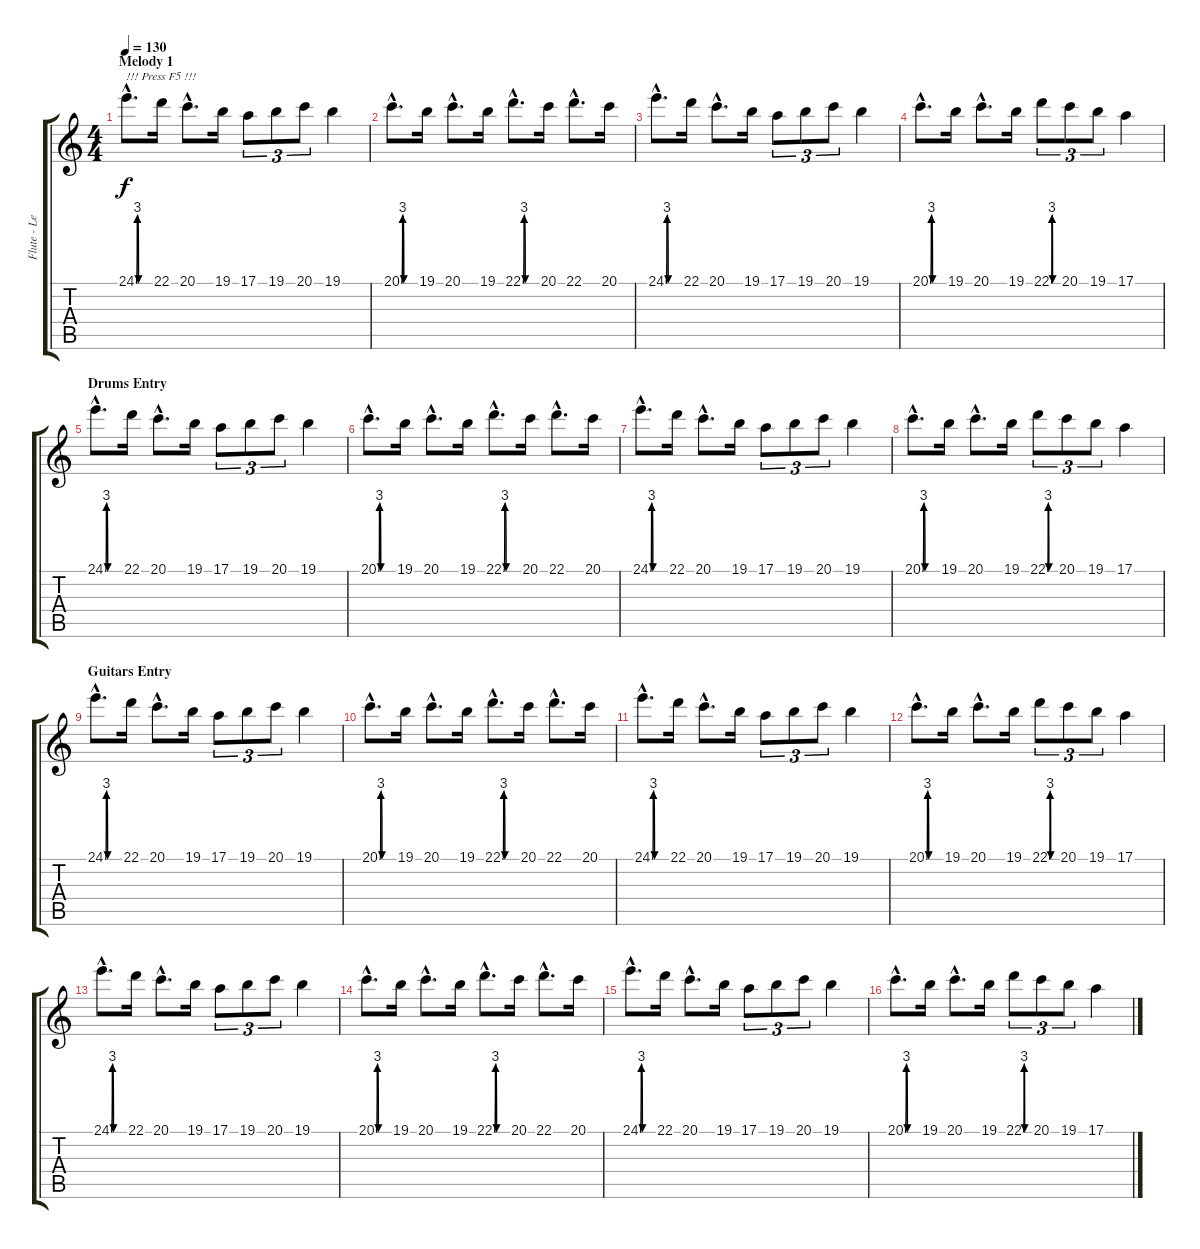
\track ("Flute - Lead" "Flute - Le") {instrument panflute}
\staff {score tabs}
\tuning (E4 B3 G3 D3 A2 E2) {hide}
\ts (4 4)
\section ("" "Melody 1")
\tempo 130
\clef g2
\ks c
24.1{be (custom 0 0 5 12 10 0 30 0 60 0) hac}.8{d txt "!!! Press F5 !!!" dy f instrument panflute} 22.1.16 20.1{hac}.8{d} 19.1.16 17.1.8{tu (3 2)} 19.1.8{tu (3 2)} 20.1.8{tu (3 2)} 19.1.4 |
20.1{be (custom 0 0 5 12 10 0 30 0 60 0) hac}.8{d} 19.1.16 20.1{hac}.8{d} 19.1.16 22.1{be (custom 0 0 5 12 10 0 30 0 60 0) hac}.8{d} 20.1.16 22.1{hac}.8{d} 20.1.16 |
24.1{be (custom 0 0 5 12 10 0 30 0 60 0) hac}.8{d} 22.1.16 20.1{hac}.8{d} 19.1.16 17.1.8{tu (3 2)} 19.1.8{tu (3 2)} 20.1.8{tu (3 2)} 19.1.4 |
20.1{be (custom 0 0 5 12 10 0 30 0 60 0) hac}.8{d} 19.1.16 20.1{hac}.8{d} 19.1.16 22.1{be (custom 0 0 5 12 10 0 30 0 60 0)}.8{tu (3 2)} 20.1.8{tu (3 2)} 19.1.8{tu (3 2)} 17.1.4 |
\section ("" "Drums Entry")
24.1{be (custom 0 0 5 12 10 0 30 0 60 0) hac}.8{d} 22.1.16 20.1{hac}.8{d} 19.1.16 17.1.8{tu (3 2)} 19.1.8{tu (3 2)} 20.1.8{tu (3 2)} 19.1.4 |
20.1{be (custom 0 0 5 12 10 0 30 0 60 0) hac}.8{d} 19.1.16 20.1{hac}.8{d} 19.1.16 22.1{be (custom 0 0 5 12 10 0 30 0 60 0) hac}.8{d} 20.1.16 22.1{hac}.8{d} 20.1.16 |
24.1{be (custom 0 0 5 12 10 0 30 0 60 0) hac}.8{d} 22.1.16 20.1{hac}.8{d} 19.1.16 17.1.8{tu (3 2)} 19.1.8{tu (3 2)} 20.1.8{tu (3 2)} 19.1.4 |
20.1{be (custom 0 0 5 12 10 0 30 0 60 0) hac}.8{d} 19.1.16 20.1{hac}.8{d} 19.1.16 22.1{be (custom 0 0 5 12 10 0 30 0 60 0)}.8{tu (3 2)} 20.1.8{tu (3 2)} 19.1.8{tu (3 2)} 17.1.4 |
\section ("" "Guitars Entry")
24.1{be (custom 0 0 5 12 10 0 30 0 60 0) hac}.8{d} 22.1.16 20.1{hac}.8{d} 19.1.16 17.1.8{tu (3 2)} 19.1.8{tu (3 2)} 20.1.8{tu (3 2)} 19.1.4 |
20.1{be (custom 0 0 5 12 10 0 30 0 60 0) hac}.8{d} 19.1.16 20.1{hac}.8{d} 19.1.16 22.1{be (custom 0 0 5 12 10 0 30 0 60 0) hac}.8{d} 20.1.16 22.1{hac}.8{d} 20.1.16 |
24.1{be (custom 0 0 5 12 10 0 30 0 60 0) hac}.8{d} 22.1.16 20.1{hac}.8{d} 19.1.16 17.1.8{tu (3 2)} 19.1.8{tu (3 2)} 20.1.8{tu (3 2)} 19.1.4 |
20.1{be (custom 0 0 5 12 10 0 30 0 60 0) hac}.8{d} 19.1.16 20.1{hac}.8{d} 19.1.16 22.1{be (custom 0 0 5 12 10 0 30 0 60 0)}.8{tu (3 2)} 20.1.8{tu (3 2)} 19.1.8{tu (3 2)} 17.1.4 |
24.1{be (custom 0 0 5 12 10 0 30 0 60 0) hac}.8{d} 22.1.16 20.1{hac}.8{d} 19.1.16 17.1.8{tu (3 2)} 19.1.8{tu (3 2)} 20.1.8{tu (3 2)} 19.1.4 |
20.1{be (custom 0 0 5 12 10 0 30 0 60 0) hac}.8{d} 19.1.16 20.1{hac}.8{d} 19.1.16 22.1{be (custom 0 0 5 12 10 0 30 0 60 0) hac}.8{d} 20.1.16 22.1{hac}.8{d} 20.1.16 |
24.1{be (custom 0 0 5 12 10 0 30 0 60 0) hac}.8{d} 22.1.16 20.1{hac}.8{d} 19.1.16 17.1.8{tu (3 2)} 19.1.8{tu (3 2)} 20.1.8{tu (3 2)} 19.1.4 |
20.1{be (custom 0 0 5 12 10 0 30 0 60 0) hac}.8{d} 19.1.16 20.1{hac}.8{d} 19.1.16 22.1{be (custom 0 0 5 12 10 0 30 0 60 0)}.8{tu (3 2)} 20.1.8{tu (3 2)} 19.1.8{tu (3 2)} 17.1.4
